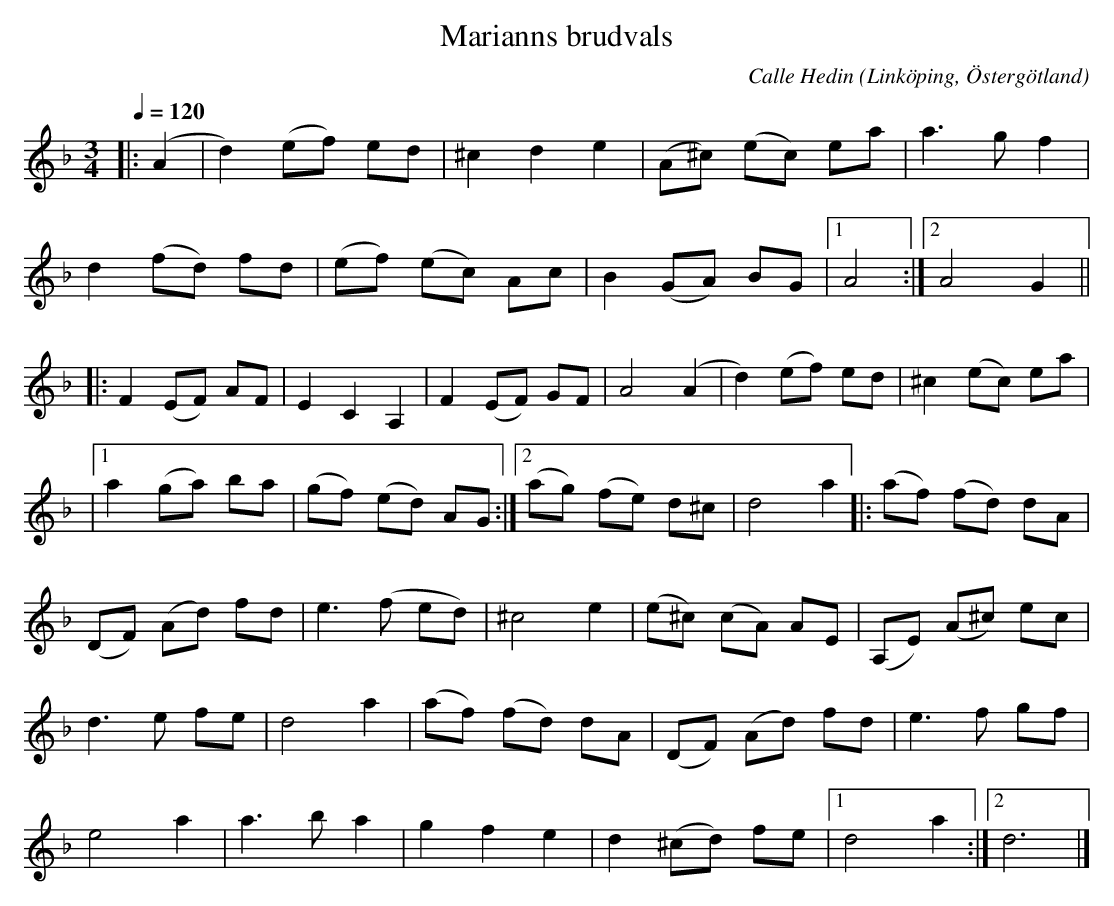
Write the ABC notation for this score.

X:1
T:Marianns brudvals
C:Calle Hedin
O:Linköping, Östergötland
M:3/4
Q:1/4=120
K:Dm
|: (A2|  d2) (ef) ed | ^c2  d2 e2 | (A^c) (ec) ea | a3 g  f2|
 d2 (fd) fd | (ef) (ec) Ac | B2 (GA) BG |1 A4 :|2 A4 G2 ||
|: F2 (EF) AF |  E2 C2 A,2 |  F2 (EF) GF | A4 (A2 | d2) (ef) ed | ^c2 (ec) ea |
 |1 a2 (ga) ba  | (gf) (ed) AG  :|2 (ag) (fe) d^c| d4a2 |: (af) (fd) dA |
(DF) (Ad) fd  | e3 (f ed)| ^c4 e2 |  (e^c) (cA) AE | (A,E) (A^c) ec |
d3 e fe | d4a2 | (af) (fd) dA |(DF) (Ad) fd  | e3 f gf|
 e4a2  | a3 b a2  | g2 f2 e2 | d2 (^cd) fe |1 d4 a2 :|2 d6 |]
